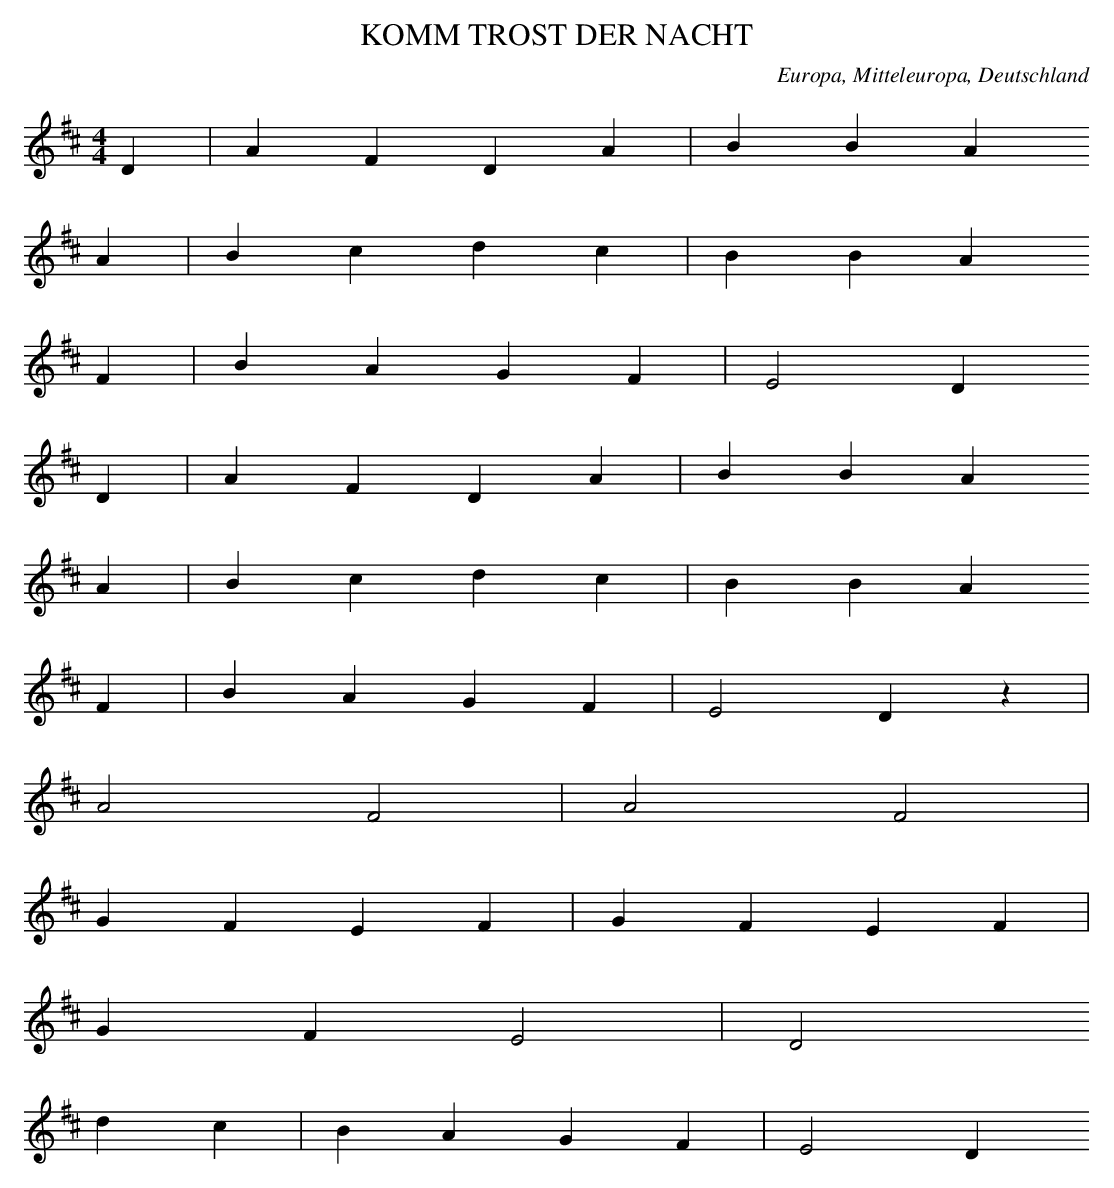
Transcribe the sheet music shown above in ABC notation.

X:1
T: KOMM TROST DER NACHT
O: Europa, Mitteleuropa, Deutschland
M: 4/4
L: 1/4
K: D
D | AFDA | BBA
A | Bcdc | BBA
F | BAGF | E2D
D | AFDA | BBA
A | Bcdc | BBA
F | BAGF | E2Dz |
A2F2 | A2F2 |
GFEF | GFEF |
GFE2 | D2
dc | BAGF | E2D
